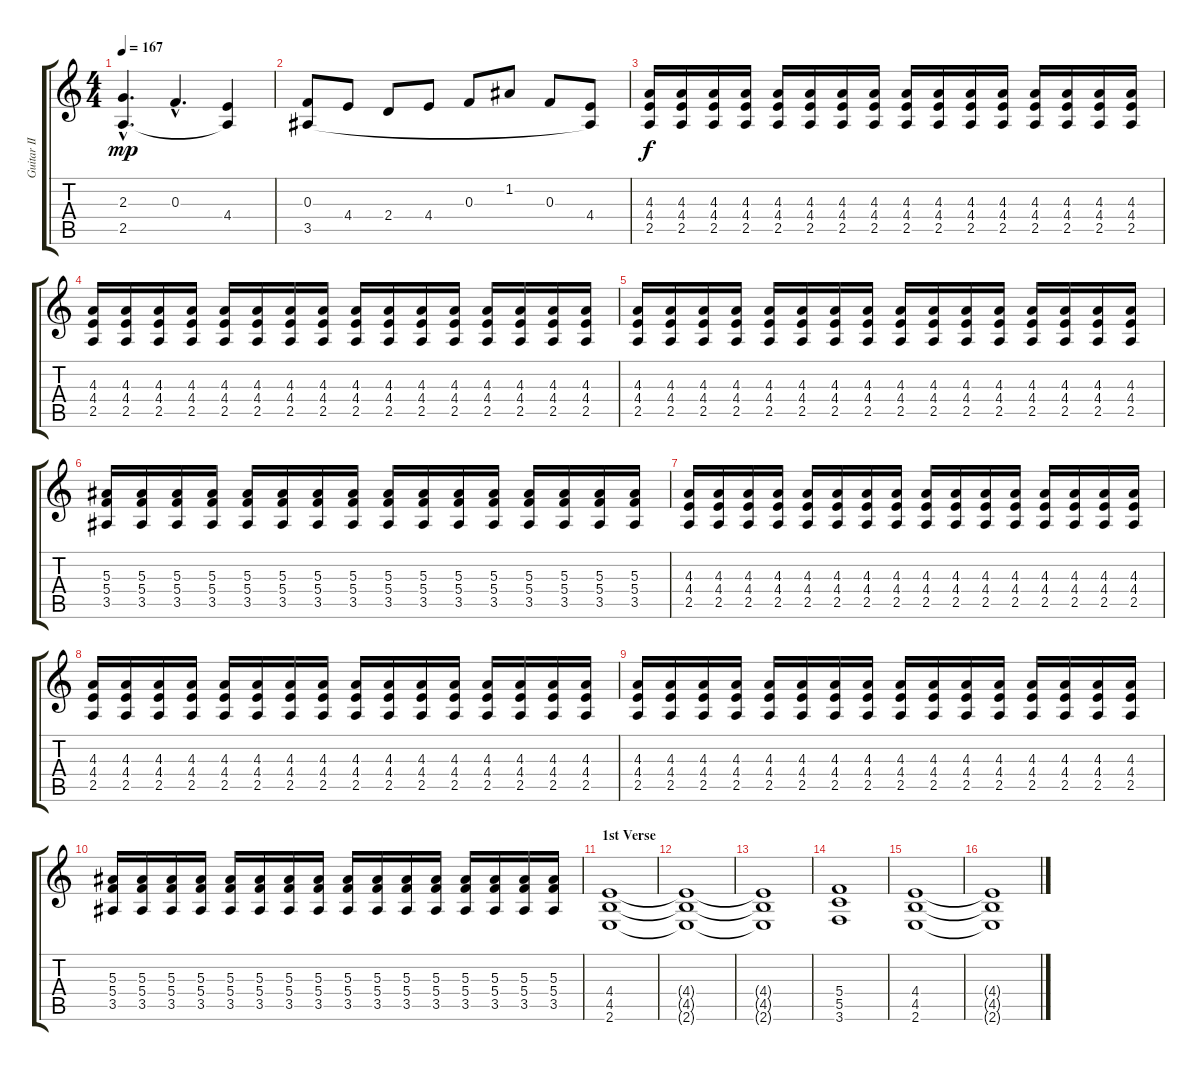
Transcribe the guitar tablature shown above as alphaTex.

\track ("Guitar II" "Guitar II") {instrument distortionguitar}
\staff {score tabs}
\tuning (D4 A3 F3 C3 G2 D2) {hide}
\ts (4 4)
\tempo 167
\clef g2
\ks c
(2.3{hac} 2.5{hac}).4{d dy mp} 0.3{hac}.4{d} (4.4 2.5{t}).4 |
(0.3 3.5).8 4.4.8 2.4.8 4.4.8 0.3.8 1.2.8 0.3.8 (4.4 3.5{t}).8 |
(4.3 4.4 2.5).16{dy f volume 10} (4.3 4.4 2.5).16 (4.3 4.4 2.5).16 (4.3 4.4 2.5).16 (4.3 4.4 2.5).16 (4.3 4.4 2.5).16 (4.3 4.4 2.5).16 (4.3 4.4 2.5).16 (4.3 4.4 2.5).16 (4.3 4.4 2.5).16 (4.3 4.4 2.5).16 (4.3 4.4 2.5).16 (4.3 4.4 2.5).16 (4.3 4.4 2.5).16 (4.3 4.4 2.5).16 (4.3 4.4 2.5).16 |
(4.3 4.4 2.5).16 (4.3 4.4 2.5).16 (4.3 4.4 2.5).16 (4.3 4.4 2.5).16 (4.3 4.4 2.5).16 (4.3 4.4 2.5).16 (4.3 4.4 2.5).16 (4.3 4.4 2.5).16 (4.3 4.4 2.5).16 (4.3 4.4 2.5).16 (4.3 4.4 2.5).16 (4.3 4.4 2.5).16 (4.3 4.4 2.5).16 (4.3 4.4 2.5).16 (4.3 4.4 2.5).16 (4.3 4.4 2.5).16 |
(4.3 4.4 2.5).16 (4.3 4.4 2.5).16 (4.3 4.4 2.5).16 (4.3 4.4 2.5).16 (4.3 4.4 2.5).16 (4.3 4.4 2.5).16 (4.3 4.4 2.5).16 (4.3 4.4 2.5).16 (4.3 4.4 2.5).16 (4.3 4.4 2.5).16 (4.3 4.4 2.5).16 (4.3 4.4 2.5).16 (4.3 4.4 2.5).16 (4.3 4.4 2.5).16 (4.3 4.4 2.5).16 (4.3 4.4 2.5).16 |
(5.3 5.4 3.5).16 (5.3 5.4 3.5).16 (5.3 5.4 3.5).16 (5.3 5.4 3.5).16 (5.3 5.4 3.5).16 (5.3 5.4 3.5).16 (5.3 5.4 3.5).16 (5.3 5.4 3.5).16 (5.3 5.4 3.5).16 (5.3 5.4 3.5).16 (5.3 5.4 3.5).16 (5.3 5.4 3.5).16 (5.3 5.4 3.5).16 (5.3 5.4 3.5).16 (5.3 5.4 3.5).16 (5.3 5.4 3.5).16 |
(4.3 4.4 2.5).16 (4.3 4.4 2.5).16 (4.3 4.4 2.5).16 (4.3 4.4 2.5).16 (4.3 4.4 2.5).16 (4.3 4.4 2.5).16 (4.3 4.4 2.5).16 (4.3 4.4 2.5).16 (4.3 4.4 2.5).16 (4.3 4.4 2.5).16 (4.3 4.4 2.5).16 (4.3 4.4 2.5).16 (4.3 4.4 2.5).16 (4.3 4.4 2.5).16 (4.3 4.4 2.5).16 (4.3 4.4 2.5).16 |
(4.3 4.4 2.5).16 (4.3 4.4 2.5).16 (4.3 4.4 2.5).16 (4.3 4.4 2.5).16 (4.3 4.4 2.5).16 (4.3 4.4 2.5).16 (4.3 4.4 2.5).16 (4.3 4.4 2.5).16 (4.3 4.4 2.5).16 (4.3 4.4 2.5).16 (4.3 4.4 2.5).16 (4.3 4.4 2.5).16 (4.3 4.4 2.5).16 (4.3 4.4 2.5).16 (4.3 4.4 2.5).16 (4.3 4.4 2.5).16 |
(4.3 4.4 2.5).16 (4.3 4.4 2.5).16 (4.3 4.4 2.5).16 (4.3 4.4 2.5).16 (4.3 4.4 2.5).16 (4.3 4.4 2.5).16 (4.3 4.4 2.5).16 (4.3 4.4 2.5).16 (4.3 4.4 2.5).16 (4.3 4.4 2.5).16 (4.3 4.4 2.5).16 (4.3 4.4 2.5).16 (4.3 4.4 2.5).16 (4.3 4.4 2.5).16 (4.3 4.4 2.5).16 (4.3 4.4 2.5).16 |
(5.3 5.4 3.5).16 (5.3 5.4 3.5).16 (5.3 5.4 3.5).16 (5.3 5.4 3.5).16 (5.3 5.4 3.5).16 (5.3 5.4 3.5).16 (5.3 5.4 3.5).16 (5.3 5.4 3.5).16 (5.3 5.4 3.5).16 (5.3 5.4 3.5).16 (5.3 5.4 3.5).16 (5.3 5.4 3.5).16 (5.3 5.4 3.5).16 (5.3 5.4 3.5).16 (5.3 5.4 3.5).16 (5.3 5.4 3.5).16 |
\section ("" "1st Verse")
(4.4 4.5 2.6).1{volume 14} |
(4.4{t} 4.5{t} 2.6{t}).1 |
(4.4{t} 4.5{t} 2.6{t}).1 |
(5.4 5.5 3.6).1 |
(4.4 4.5 2.6).1 |
(4.4{t} 4.5{t} 2.6{t}).1
